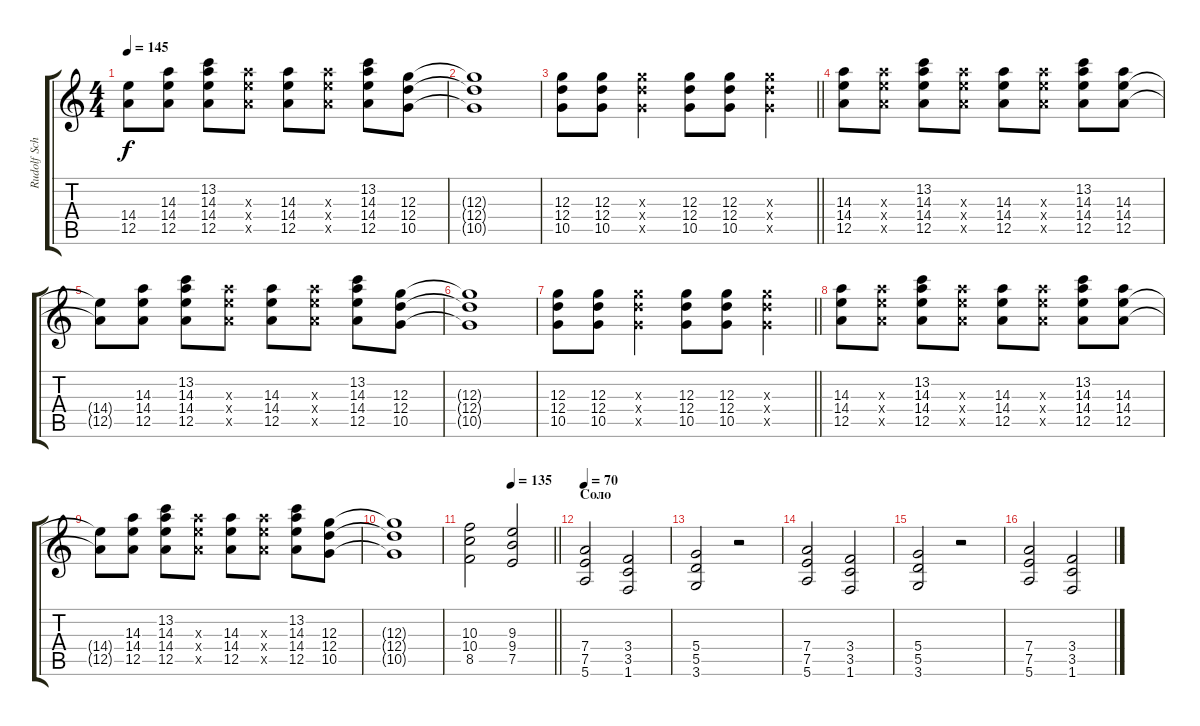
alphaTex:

\track ("Rudolf Scheneker" "Rudolf Sch") {instrument electricguitarclean}
\staff {score tabs}
\tuning (E4 B3 G3 D3 A2 E2) {hide}
\ts (4 4)
\tempo 145
\clef g2
\ks c
(14.4{t} 12.5{t}).8{dy f} (14.3 14.4 12.5).8 (13.2 14.3 14.4 12.5).8 (14.3{x} 14.4{x} 12.5{x}).8 (14.3 14.4 12.5).8 (14.3{x} 14.4{x} 12.5{x}).8 (13.2 14.3 14.4 12.5).8 (12.3 12.4 10.5).8 |
(12.3{t} 12.4{t} 10.5{t}).1 |
\barLineRight lightlight
(12.3 12.4 10.5).8 (12.3 12.4 10.5).8 (12.3{x} 12.4{x} 10.5{x}).4 (12.3 12.4 10.5).8 (12.3 12.4 10.5).8 (12.3{x} 12.4{x} 10.5{x}).4 |
(14.3 14.4 12.5).8 (14.3{x} 14.4{x} 12.5{x}).8 (13.2 14.3 14.4 12.5).8 (14.3{x} 14.4{x} 12.5{x}).8 (14.3 14.4 12.5).8 (14.3{x} 14.4{x} 12.5{x}).8 (13.2 14.3 14.4 12.5).8 (14.3 14.4 12.5).8 |
(14.4{t} 12.5{t}).8 (14.3 14.4 12.5).8 (13.2 14.3 14.4 12.5).8 (14.3{x} 14.4{x} 12.5{x}).8 (14.3 14.4 12.5).8 (14.3{x} 14.4{x} 12.5{x}).8 (13.2 14.3 14.4 12.5).8 (12.3 12.4 10.5).8 |
(12.3{t} 12.4{t} 10.5{t}).1 |
\barLineRight lightlight
(12.3 12.4 10.5).8 (12.3 12.4 10.5).8 (12.3{x} 12.4{x} 10.5{x}).4 (12.3 12.4 10.5).8 (12.3 12.4 10.5).8 (12.3{x} 12.4{x} 10.5{x}).4 |
(14.3 14.4 12.5).8 (14.3{x} 14.4{x} 12.5{x}).8 (13.2 14.3 14.4 12.5).8 (14.3{x} 14.4{x} 12.5{x}).8 (14.3 14.4 12.5).8 (14.3{x} 14.4{x} 12.5{x}).8 (13.2 14.3 14.4 12.5).8 (14.3 14.4 12.5).8 |
(14.4{t} 12.5{t}).8 (14.3 14.4 12.5).8 (13.2 14.3 14.4 12.5).8 (14.3{x} 14.4{x} 12.5{x}).8 (14.3 14.4 12.5).8 (14.3{x} 14.4{x} 12.5{x}).8 (13.2 14.3 14.4 12.5).8 (12.3 12.4 10.5).8 |
(12.3{t} 12.4{t} 10.5{t}).1 |
\tempo (135 0.5)
\barLineRight lightlight
(10.3 10.4 8.5).2 (9.3 9.4 7.5).2 |
\section ("" "Соло")
\tempo 70
(7.4 7.5 5.6).2 (3.4 3.5 1.6).2 |
(5.4 5.5 3.6).2 r.2 |
(7.4 7.5 5.6).2 (3.4 3.5 1.6).2 |
(5.4 5.5 3.6).2 r.2 |
(7.4 7.5 5.6).2 (3.4 3.5 1.6).2
